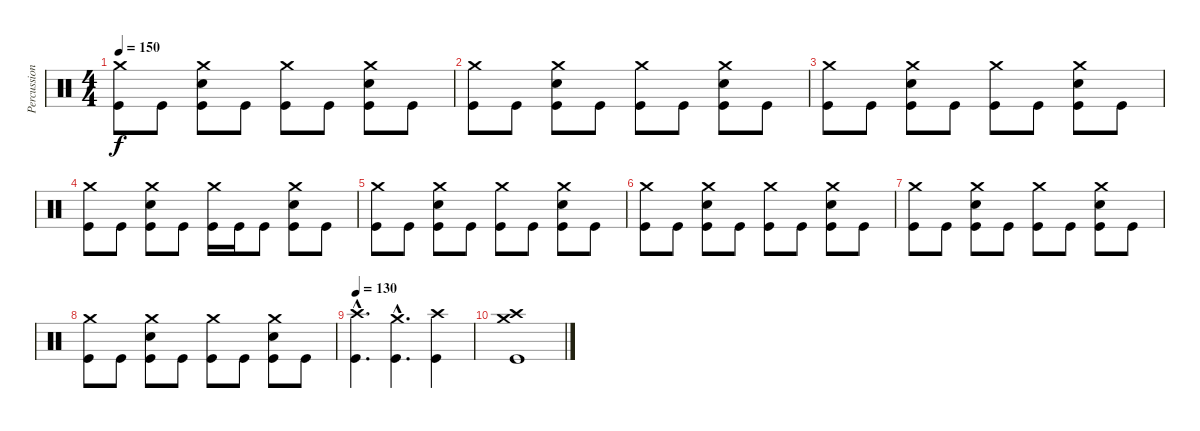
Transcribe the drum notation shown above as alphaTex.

\track ("Percussion" "Percussion") {instrument percussion}
\staff {score}
\articulation defaults
\ts (4 4)
\tempo 150
\clef neutral
\ks c
("Crash medium (hit)" "Kick (hit)").8{dy f} "Kick (hit)".8 ("Crash medium (hit)" "Electric Snare (hit)" "Kick (hit)").8 "Kick (hit)".8 ("Crash medium (hit)" "Kick (hit)").8 "Kick (hit)".8 ("Crash medium (hit)" "Electric Snare (hit)" "Kick (hit)").8 "Kick (hit)".8 |
("Crash medium (hit)" "Kick (hit)").8 "Kick (hit)".8 ("Crash medium (hit)" "Electric Snare (hit)" "Kick (hit)").8 "Kick (hit)".8 ("Crash medium (hit)" "Kick (hit)").8 "Kick (hit)".8 ("Crash medium (hit)" "Electric Snare (hit)" "Kick (hit)").8 "Kick (hit)".8 |
("Crash medium (hit)" "Kick (hit)").8 "Kick (hit)".8 ("Crash medium (hit)" "Electric Snare (hit)" "Kick (hit)").8 "Kick (hit)".8 ("Crash medium (hit)" "Kick (hit)").8 "Kick (hit)".8 ("Crash medium (hit)" "Electric Snare (hit)" "Kick (hit)").8 "Kick (hit)".8 |
("Crash medium (hit)" "Kick (hit)").8 "Kick (hit)".8 ("Crash medium (hit)" "Electric Snare (hit)" "Kick (hit)").8 "Kick (hit)".8 ("Crash medium (hit)" "Kick (hit)").16 "Kick (hit)".16 "Kick (hit)".8 ("Crash medium (hit)" "Electric Snare (hit)" "Kick (hit)").8 "Kick (hit)".8 |
("Crash medium (hit)" "Kick (hit)").8 "Kick (hit)".8 ("Crash medium (hit)" "Electric Snare (hit)" "Kick (hit)").8 "Kick (hit)".8 ("Crash medium (hit)" "Kick (hit)").8 "Kick (hit)".8 ("Crash medium (hit)" "Electric Snare (hit)" "Kick (hit)").8 "Kick (hit)".8 |
("Crash medium (hit)" "Kick (hit)").8 "Kick (hit)".8 ("Crash medium (hit)" "Electric Snare (hit)" "Kick (hit)").8 "Kick (hit)".8 ("Crash medium (hit)" "Kick (hit)").8 "Kick (hit)".8 ("Crash medium (hit)" "Electric Snare (hit)" "Kick (hit)").8 "Kick (hit)".8 |
("Crash medium (hit)" "Kick (hit)").8 "Kick (hit)".8 ("Crash medium (hit)" "Electric Snare (hit)" "Kick (hit)").8 "Kick (hit)".8 ("Crash medium (hit)" "Kick (hit)").8 "Kick (hit)".8 ("Crash medium (hit)" "Electric Snare (hit)" "Kick (hit)").8 "Kick (hit)".8 |
("Crash medium (hit)" "Kick (hit)").8 "Kick (hit)".8 ("Crash medium (hit)" "Electric Snare (hit)" "Kick (hit)").8 "Kick (hit)".8 ("Crash medium (hit)" "Kick (hit)").8 "Kick (hit)".8 ("Crash medium (hit)" "Electric Snare (hit)" "Kick (hit)").8 "Kick (hit)".8 |
\tempo 130
("Crash high (hit)"{hac} "Kick (hit)"{hac}).4{d} ("Crash medium (hit)"{hac} "Kick (hit)"{hac}).4{d} ("Crash high (hit)" "Kick (hit)").4 |
("Crash medium (hit)" "Crash high (hit)" "Kick (hit)").1
